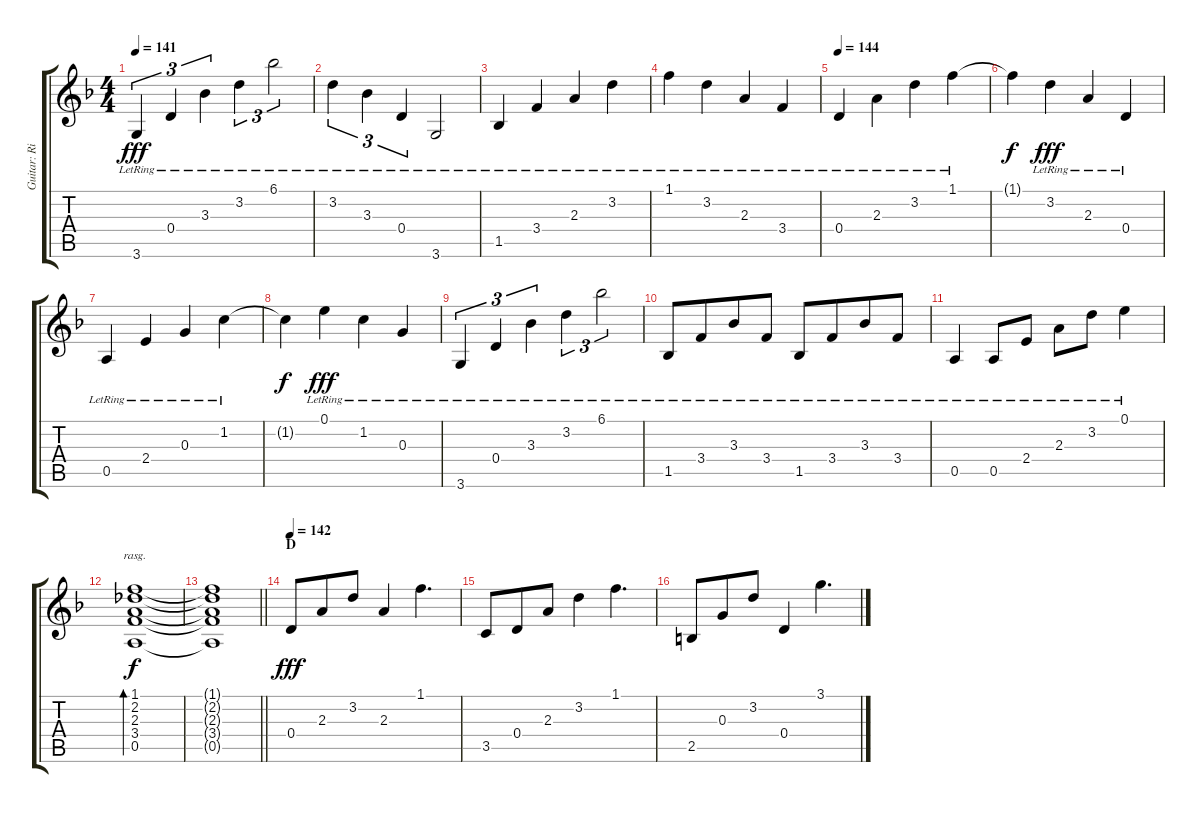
\track ("Guitar: Rik" "Guitar: Ri") {instrument electricguitarclean}
\staff {score tabs}
\tuning (E4 B3 G3 D3 A2 E2) {hide}
\ts (4 4)
\tempo 141
\clef g2
\ks f
3.6{lr}.4{tu (3 2) dy fff} 0.4{lr}.4{tu (3 2)} 3.3{lr}.4{tu (3 2)} 3.2{lr}.4{tu (3 2)} 6.1{lr}.2{tu (3 2)} |
3.2{lr}.4{tu (3 2)} 3.3{lr}.4{tu (3 2)} 0.4{lr}.4{tu (3 2)} 3.6{lr}.2 |
1.5{lr}.4 3.4{lr}.4 2.3{lr}.4 3.2{lr}.4 |
1.1{lr}.4 3.2{lr}.4 2.3{lr}.4 3.4{lr}.4 |
\tempo 144
0.4{lr}.4 2.3{lr}.4{beam merge} 3.2{lr}.4 1.1{lr}.4 |
1.1{t}.4{dy f} 3.2{lr}.4{dy fff} 2.3{lr}.4{beam merge} 0.4{lr}.4 |
0.5{lr}.4 2.4{lr}.4 0.3{lr}.4 1.2{lr}.4 |
1.2{t}.4{dy f} 0.1{lr}.4{dy fff} 1.2{lr}.4 0.3{lr}.4 |
3.6{lr}.4{tu (3 2)} 0.4{lr}.4{tu (3 2)} 3.3{lr}.4{tu (3 2)} 3.2{lr}.4{tu (3 2)} 6.1{lr}.2{tu (3 2)} |
1.5{lr}.8 3.4{lr}.8{beam merge} 3.3{lr}.8 3.4{lr}.8 1.5{lr}.8 3.4{lr}.8{beam merge} 3.3{lr}.8 3.4{lr}.8 |
0.5{lr}.4 0.5{lr}.8 2.4{lr}.8 2.3{lr}.8 3.2{lr}.8 0.1{lr}.4 |
(1.1 2.2 2.3 3.4 0.5).1{bd 480 rasg ii dy f} |
\barLineRight lightlight
(1.1{t} 2.2{t} 2.3{t} 3.4{t} 0.5{t}).1 |
\section ("" "D")
\tempo 142
0.4.8{dy fff} 2.3.8{beam merge} 3.2.8 2.3.4 1.1.4{d} |
3.5.8 0.4.8{beam merge} 2.3.8 3.2.4 1.1.4{d} |
2.5.8 0.3.8{beam merge} 3.2.8 0.4.4 3.1.4{d}
